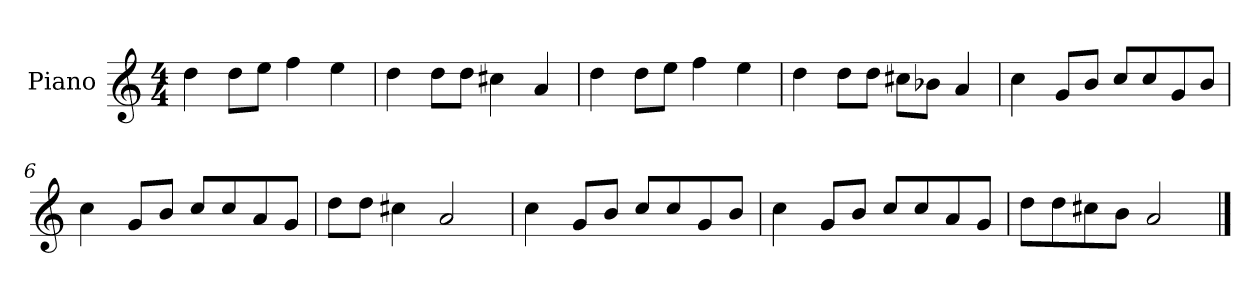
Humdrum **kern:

**kern
*part1
*staff1
*I"Piano
*I'P-no
*clefG2
*k[]
*M4/4
*MM90
=1
4dd\
8dd\L
8ee\J
4ff\
4ee\
=2
4dd\
8dd\L
8dd\J
4cc#X\
4a/
=3
4dd\
8dd\L
8ee\J
4ff\
4ee\
=4
4dd\
8dd\L
8dd\J
8cc#X\L
8b-X\J
4a/
=5
4cc\
8g/L
8b/J
8cc/L
8cc/
8g/
8b/J
=6
4cc\
8g/L
8b/J
8cc/L
8cc/
8a/
8g/J
!!LO:LB:g=z
=7
8dd\L
8dd\J
4cc#X\
2a/
=8
4cc\
8g/L
8b/J
8cc/L
8cc/
8g/
8b/J
=9
4cc\
8g/L
8b/J
8cc/L
8cc/
8a/
8g/J
=10
8dd\L
8dd\
8cc#X\
8b\J
2a/
==
*-
